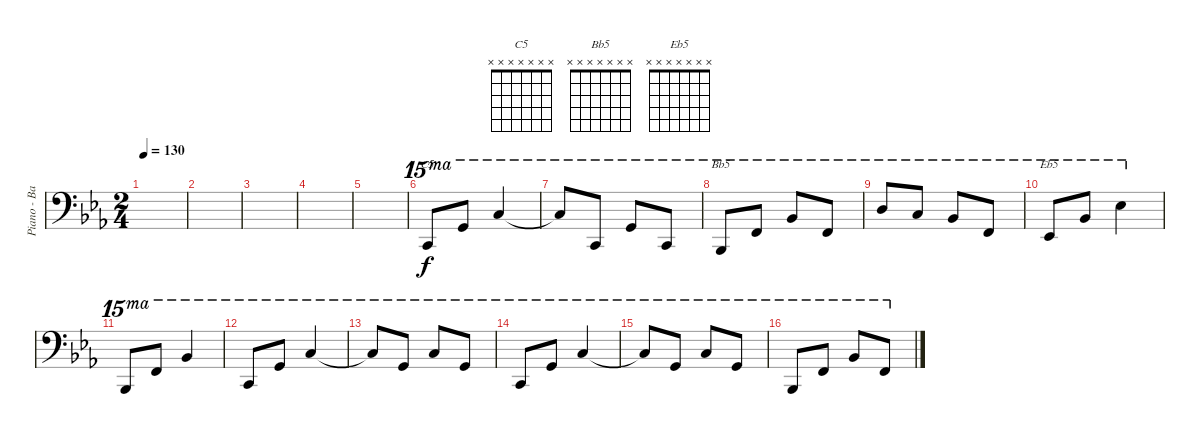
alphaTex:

\track ("Piano - Bass" "Piano - Ba") {instrument acousticgrandpiano}
\staff {score}
\tuning (C3 G2 E2 C2 G1 E1 C1) {hide}
\chord ("C5" x x x x x x x)
\chord ("Bb5" x x x x x x x)
\chord ("Eb5" x x x x x x x)
\ts (2 4)
\tempo 130
\clef f4
\ks cminor
|
|
|
|
|
20.3.8{ch "C5" ot 15ma} 19.1.8{ot 15ma} 24.1.4{ot 15ma} |
24.1{t}.8{ot 15ma} 12.1.8{ot 15ma} 19.1.8{ot 15ma} 12.1.8{ot 15ma} |
10.1.8{ch "Bb5" ot 15ma} 17.1.8{ot 15ma} 22.1.8{ot 15ma} 17.1.8{ot 15ma} |
26.1.8{ot 15ma} 24.1.8{ot 15ma} 22.1.8{ot 15ma} 17.1.8{ot 15ma} |
15.1.8{ch "Eb5" ot 15ma} 22.1.8{ot 15ma} 27.1.4{ot 15ma} |
10.1.8{ot 15ma} 17.1.8{ot 15ma} 22.1.4{ot 15ma} |
20.3.8{ot 15ma} 19.1.8{ot 15ma} 24.1.4{ot 15ma} |
24.1{t}.8{ot 15ma} 19.1.8{ot 15ma} 24.1.8{ot 15ma} 19.1.8{ot 15ma} |
20.3.8{ot 15ma} 19.1.8{ot 15ma} 24.1.4{ot 15ma} |
24.1{t}.8{ot 15ma} 19.1.8{ot 15ma} 24.1.8{ot 15ma} 19.1.8{ot 15ma} |
10.1.8{ot 15ma} 17.1.8{ot 15ma} 22.1.8{ot 15ma} 17.1.8{ot 15ma}
